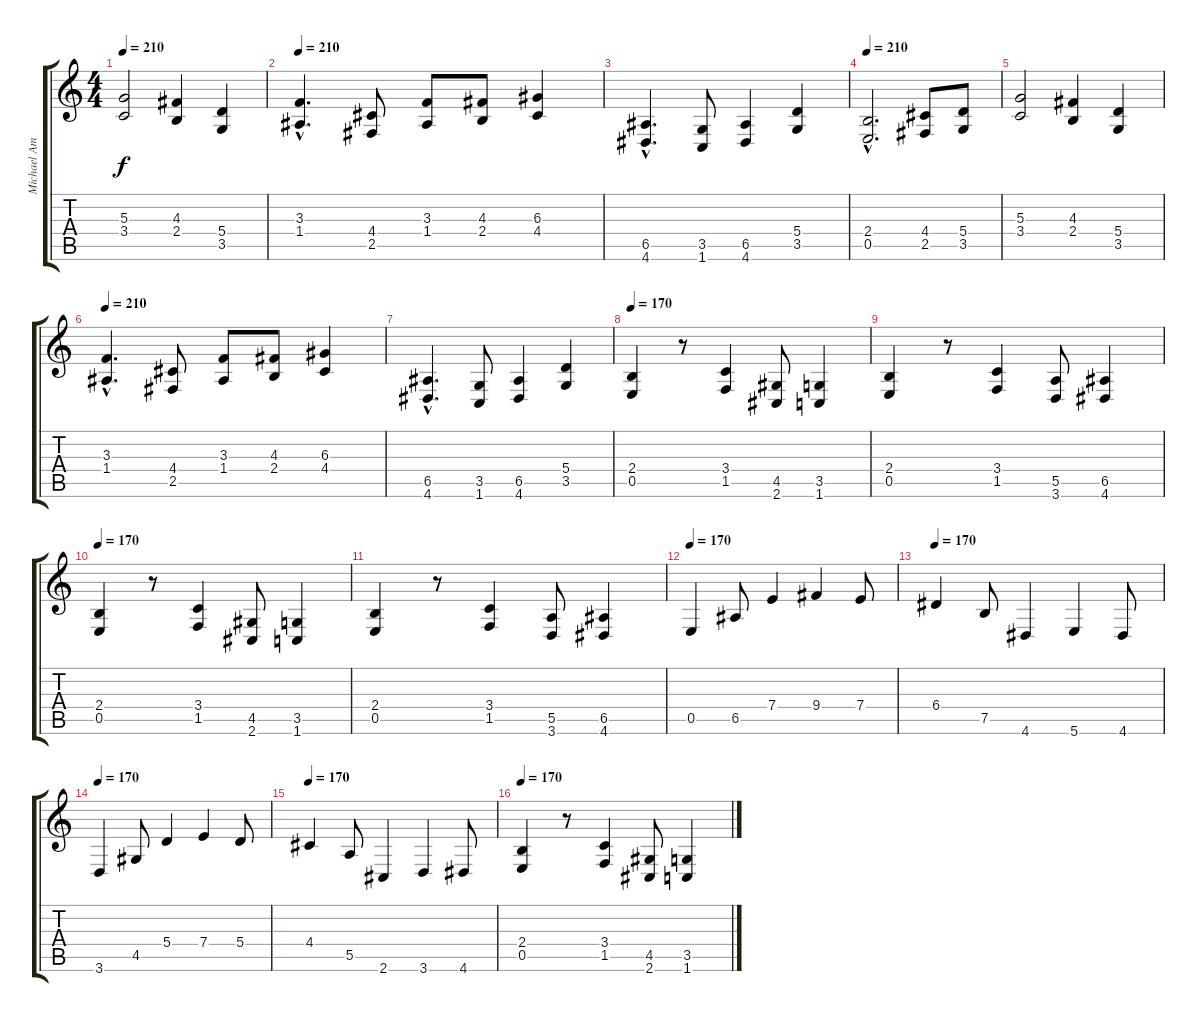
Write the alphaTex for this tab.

\track ("Michael Amott" "Michael Am") {instrument distortionguitar}
\staff {score tabs}
\tuning (B3 Gb3 D3 A2 E2 B1) {hide}
\ts (4 4)
\tempo 210
\clef g2
\ks c
(5.3 3.4).2{dy f} (4.3 2.4).4 (5.4 3.5).4 |
\tempo 210
(3.3{hac} 1.4{hac}).4{d} (4.4 2.5).8 (3.3 1.4).8 (4.3 2.4).8 (6.3 4.4).4 |
(6.5{hac} 4.6{hac}).4{d} (3.5 1.6).8 (6.5 4.6).4 (5.4 3.5).4 |
\tempo 210
(2.4{hac} 0.5{hac}).2{d} (4.4 2.5).8 (5.4 3.5).8 |
(5.3 3.4).2 (4.3 2.4).4 (5.4 3.5).4 |
\tempo 210
(3.3{hac} 1.4{hac}).4{d} (4.4 2.5).8 (3.3 1.4).8 (4.3 2.4).8 (6.3 4.4).4 |
(6.5{hac} 4.6{hac}).4{d} (3.5 1.6).8 (6.5 4.6).4 (5.4 3.5).4 |
\tempo 160
\tempo 170
(2.4 0.5).4 r.8 (3.4 1.5).4 (4.5 2.6).8 (3.5 1.6).4 |
(2.4 0.5).4 r.8 (3.4 1.5).4 (5.5 3.6).8 (6.5 4.6).4 |
\tempo 160
\tempo 170
(2.4 0.5).4 r.8 (3.4 1.5).4 (4.5 2.6).8 (3.5 1.6).4 |
(2.4 0.5).4 r.8 (3.4 1.5).4 (5.5 3.6).8 (6.5 4.6).4 |
\tempo 170
0.5.4 6.5.8 7.4.4 9.4.4 7.4.8 |
\tempo 170
6.4.4 7.5.8 4.6.4 5.6.4 4.6.8 |
\tempo 170
3.6.4 4.5.8 5.4.4 7.4.4 5.4.8 |
\tempo 170
4.4.4 5.5.8 2.6.4 3.6.4 4.6.8 |
\tempo 160
\tempo 170
(2.4 0.5).4 r.8 (3.4 1.5).4 (4.5 2.6).8 (3.5 1.6).4
